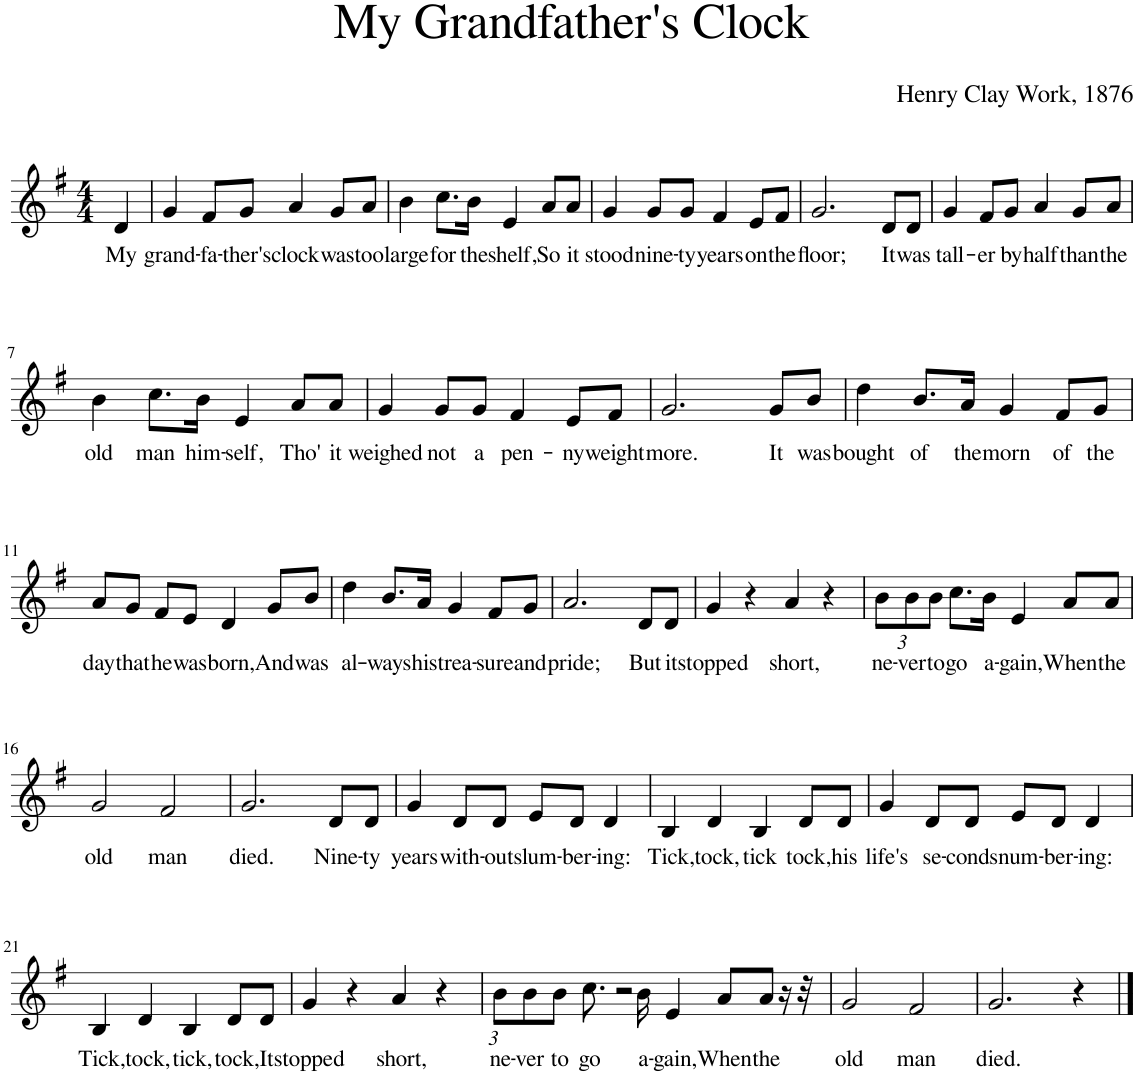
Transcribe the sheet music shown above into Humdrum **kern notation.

**kern	**text
*part1	*part1
*staff1	*staff1
*I"Piano	*
*I'Pno	*
*clefG2	*
*k[f#]	*
*G:	*
*M4/4	*
=1	=1
!	!LO:LY:b
4d/	My
=2	=2
!	!LO:LY:b
4g/	grand-
!	!LO:LY:b
8f#/L	-fa-
!	!LO:LY:b
8g/J	-ther's
!	!LO:LY:b
4a/	clock
!	!LO:LY:b
8g/L	was
!	!LO:LY:b
8a/J	too
=3	=3
!	!LO:LY:b
4b\	large
!	!LO:LY:b
8.cc\L	for
!	!LO:LY:b
16b\Jk	the
!	!LO:LY:b
4e/	shelf,
!	!LO:LY:b
8a/L	So
!	!LO:LY:b
8a/J	it
=4	=4
!	!LO:LY:b
4g/	stood
!	!LO:LY:b
8g/L	nine-
!	!LO:LY:b
8g/J	-ty
!	!LO:LY:b
4f#/	years
!	!LO:LY:b
8e/L	on
!	!LO:LY:b
8f#/J	the
=5	=5
!	!LO:LY:b
2.g/	floor;
!	!LO:LY:b
8d/L	It
!	!LO:LY:b
8d/J	was
=6	=6
!	!LO:LY:b
4g/	tall-
!	!LO:LY:b
8f#/L	-er
!	!LO:LY:b
8g/J	by
!	!LO:LY:b
4a/	half
!	!LO:LY:b
8g/L	than
!	!LO:LY:b
8a/J	the
!!LO:LB:g=z
=7	=7
!	!LO:LY:b
4b\	old
!	!LO:LY:b
8.cc\L	man
!	!LO:LY:b
16b\Jk	him-
!	!LO:LY:b
4e/	-self,
!	!LO:LY:b
8a/L	Tho'
!	!LO:LY:b
8a/J	it
=8	=8
!	!LO:LY:b
4g/	weighed
!	!LO:LY:b
8g/L	not
!	!LO:LY:b
8g/J	a
!	!LO:LY:b
4f#/	pen-
!	!LO:LY:b
8e/L	-ny
!	!LO:LY:b
8f#/J	weight
=9	=9
!	!LO:LY:b
2.g/	more.
!	!LO:LY:b
8g/L	It
!	!LO:LY:b
8b/J	was
=10	=10
!	!LO:LY:b
4dd\	bought
!	!LO:LY:b
8.b/L	of
!	!LO:LY:b
16a/Jk	the
!	!LO:LY:b
4g/	morn
!	!LO:LY:b
8f#/L	of
!	!LO:LY:b
8g/J	the
!!LO:LB:g=z
=11	=11
!	!LO:LY:b
8a/L	day
!	!LO:LY:b
8g/J	that
!	!LO:LY:b
8f#/L	he
!	!LO:LY:b
8e/J	was
!	!LO:LY:b
4d/	born,
!	!LO:LY:b
8g/L	And
!	!LO:LY:b
8b/J	was
=12	=12
!	!LO:LY:b
4dd\	al-
!	!LO:LY:b
8.b/L	-ways
!	!LO:LY:b
16a/Jk	his
!	!LO:LY:b
4g/	trea-
!	!LO:LY:b
8f#/L	-sure
!	!LO:LY:b
8g/J	and
=13	=13
!	!LO:LY:b
2.a/	pride;
!	!LO:LY:b
8d/L	But
!	!LO:LY:b
8d/J	it
=14	=14
!	!LO:LY:b
4g/	stopped
4r	.
!	!LO:LY:b
4a/	short,
4r	.
=15	=15
*Xbrackettup	*
!	!LO:LY:b
12b\L	ne-
!	!LO:LY:b
12b\	-ver
!	!LO:LY:b
12b\J	to
!	!LO:LY:b
8.cc\L	go
!	!LO:LY:b
16b\Jk	a-
!	!LO:LY:b
4e/	-gain,
!	!LO:LY:b
8a/L	When
!	!LO:LY:b
8a/J	the
!!LO:LB:g=z
=16	=16
!	!LO:LY:b
2g/	old
!	!LO:LY:b
2f#/	man
=17	=17
!	!LO:LY:b
2.g/	died.
!	!LO:LY:b
8d/L	Nine-
!	!LO:LY:b
8d/J	-ty
=18	=18
!	!LO:LY:b
4g/	years
!	!LO:LY:b
8d/L	with-
!	!LO:LY:b
8d/J	-out
!	!LO:LY:b
8e/L	slum-
!	!LO:LY:b
8d/J	-ber-
!	!LO:LY:b
4d/	-ing:
=19	=19
!	!LO:LY:b
4B/	Tick,
!	!LO:LY:b
4d/	tock,
!	!LO:LY:b
4B/	tick
!	!LO:LY:b
8d/L	tock,
!	!LO:LY:b
8d/J	his
=20	=20
!	!LO:LY:b
4g/	life's
!	!LO:LY:b
8d/L	se-
!	!LO:LY:b
8d/J	-conds
!	!LO:LY:b
8e/L	num-
!	!LO:LY:b
8d/J	-ber-
!	!LO:LY:b
4d/	-ing:
!!LO:LB:g=z
=21	=21
!	!LO:LY:b
4B/	Tick,
!	!LO:LY:b
4d/	tock,
!	!LO:LY:b
4B/	tick,
!	!LO:LY:b
8d/L	tock,
!	!LO:LY:b
8d/J	It
=22	=22
!	!LO:LY:b
4g/	stopped
4r	.
!	!LO:LY:b
4a/	short,
4r	.
=23	=23
!	!LO:LY:b
12b\L	ne-
!	!LO:LY:b
8b\	-ver
!	!LO:LY:b
8b\J	to
!	!LO:LY:b
8.cc\	go
2r	.
!	!LO:LY:b
16b\	a-
!	!LO:LY:b
4e/	-gain,
!	!LO:LY:b
8a/L	When
!	!LO:LY:b
[24a/J	the
16r	.
32r	.
!LO:N:vis=128	!
96ryy	.
=24	=24
!	!LO:LY:b
2g/	old
12a/J]	.
!	!LO:LY:b
2f#/	man
=25	=25
!	!LO:LY:b
2.g/	died.
4r	.
==	==
*-	*-
